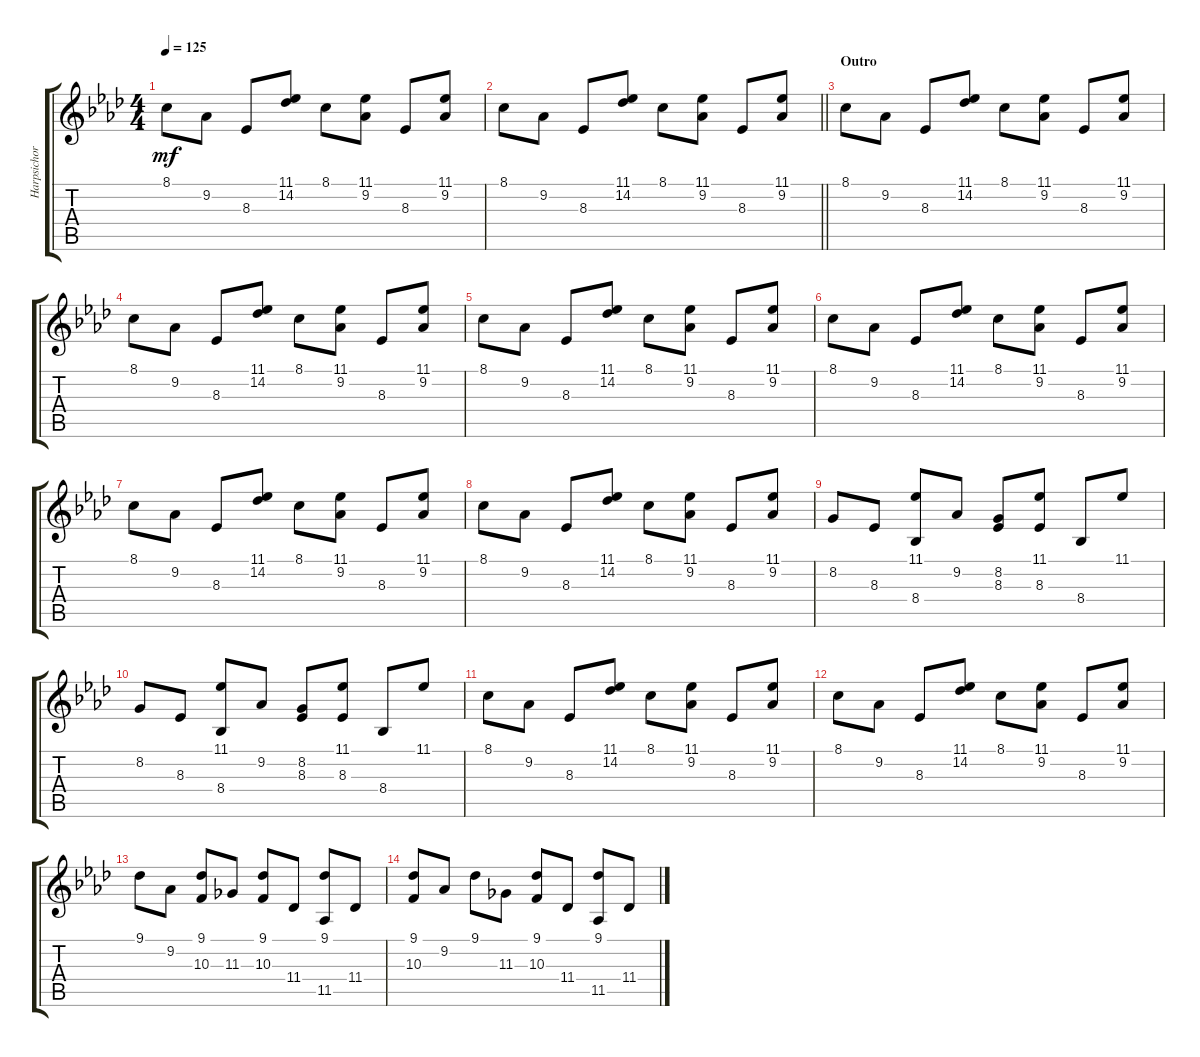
\track ("Harpsichord" "Harpsichor") {instrument harpsichord}
\staff {score tabs}
\tuning (E4 B3 G3 D3 A2 E2) {hide}
\ts (4 4)
\tempo 125
\clef g2
\ks ab
8.1.8{dy mf} 9.2.8 8.3.8 (11.1 14.2).8 8.1.8 (11.1 9.2).8 8.3.8 (11.1 9.2).8 |
\barLineRight lightlight
8.1.8 9.2.8 8.3.8 (11.1 14.2).8 8.1.8 (11.1 9.2).8 8.3.8 (11.1 9.2).8 |
\section ("" "Outro")
8.1.8 9.2.8 8.3.8 (11.1 14.2).8 8.1.8 (11.1 9.2).8 8.3.8 (11.1 9.2).8 |
8.1.8 9.2.8 8.3.8 (11.1 14.2).8 8.1.8 (11.1 9.2).8 8.3.8 (11.1 9.2).8 |
8.1.8 9.2.8 8.3.8 (11.1 14.2).8 8.1.8 (11.1 9.2).8 8.3.8 (11.1 9.2).8 |
8.1.8 9.2.8 8.3.8 (11.1 14.2).8 8.1.8 (11.1 9.2).8 8.3.8 (11.1 9.2).8 |
8.1.8 9.2.8 8.3.8 (11.1 14.2).8 8.1.8 (11.1 9.2).8 8.3.8 (11.1 9.2).8 |
8.1.8 9.2.8 8.3.8 (11.1 14.2).8 8.1.8 (11.1 9.2).8 8.3.8 (11.1 9.2).8 |
8.2.8 8.3.8 (11.1 8.4).8 9.2.8 (8.2 8.3).8 (11.1 8.3).8 8.4.8 11.1.8 |
8.2.8 8.3.8 (11.1 8.4).8 9.2.8 (8.2 8.3).8 (11.1 8.3).8 8.4.8 11.1.8 |
8.1.8 9.2.8 8.3.8 (11.1 14.2).8 8.1.8 (11.1 9.2).8 8.3.8 (11.1 9.2).8 |
8.1.8 9.2.8 8.3.8 (11.1 14.2).8 8.1.8 (11.1 9.2).8 8.3.8 (11.1 9.2).8 |
9.1.8 9.2.8 (9.1 10.3).8 11.3.8 (9.1 10.3).8 11.4.8 (9.1 11.5).8 11.4.8 |
(9.1 10.3).8 9.2.8 9.1.8 11.3.8 (9.1 10.3).8 11.4.8 (9.1 11.5).8 11.4.8
